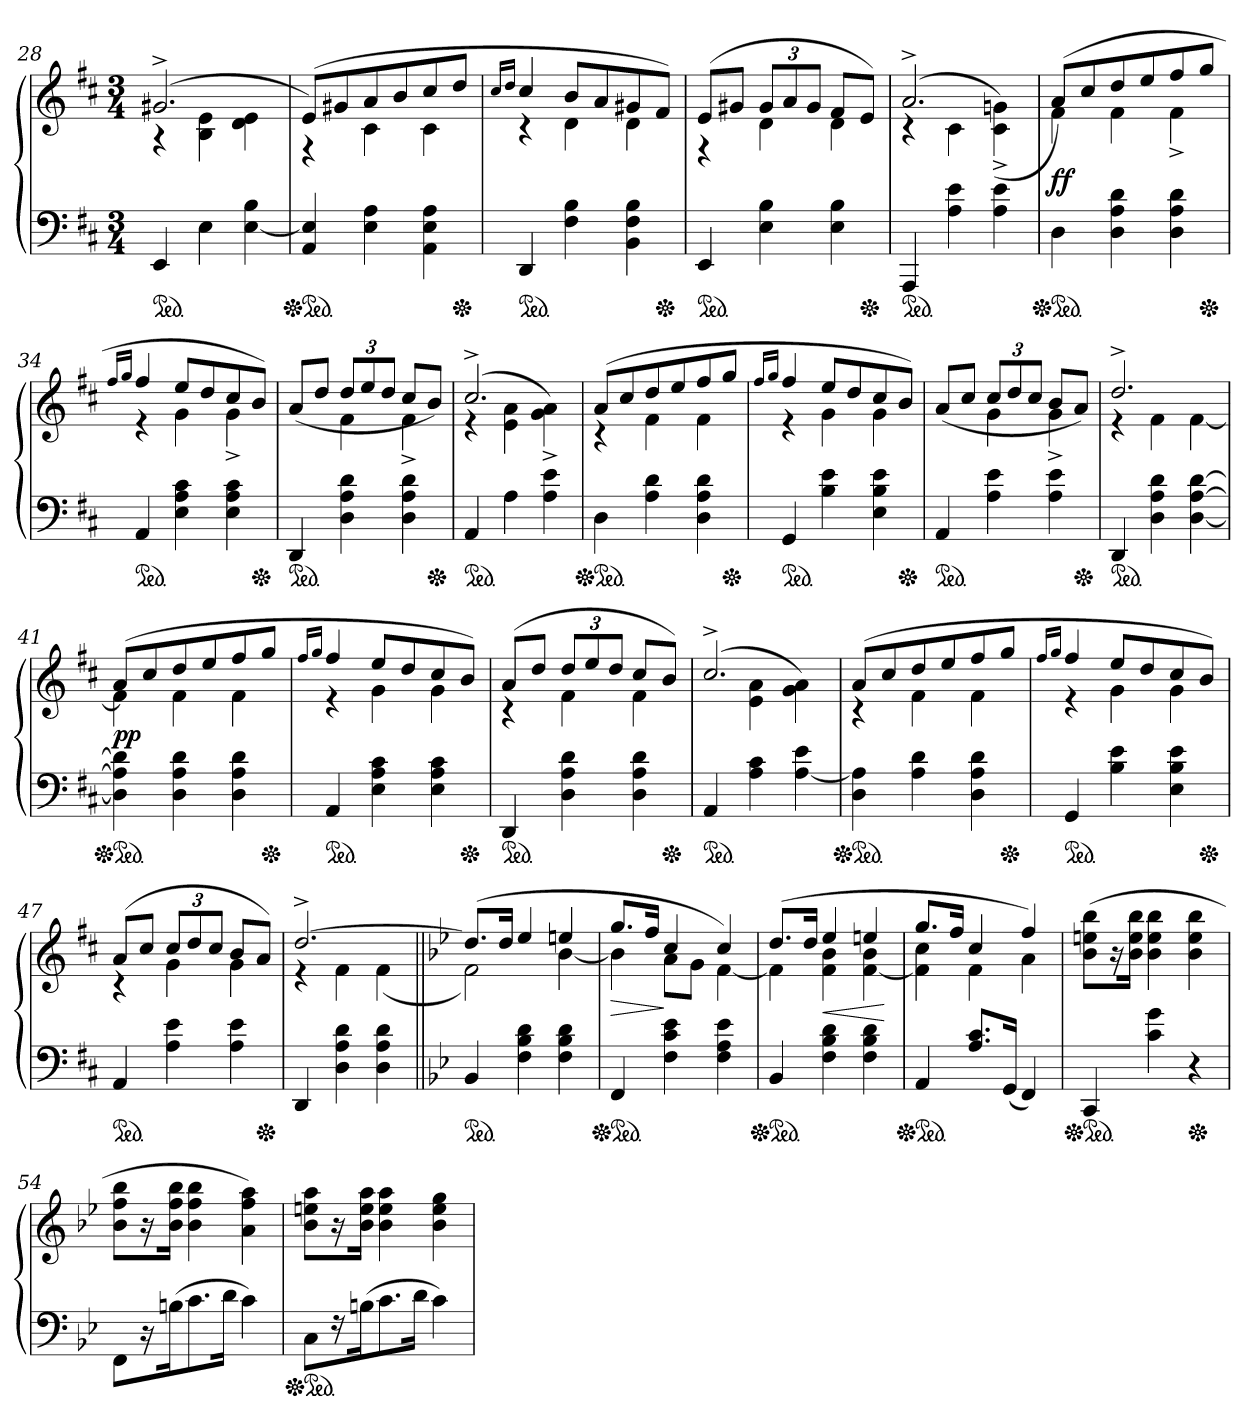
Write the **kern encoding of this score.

**kern	**kern	**dynam
*part1	*part1	*part1
*staff2	*staff1	*staff1/2
*clefF4	*clefG2	*
*k[f#c#]	*k[f#c#]	*
*D:	*D:	*
*M3/4	*M3/4	*
=28	=28	=28
*	*^	*
*ped	*	*	*
4EE	(>2.g#X^>	4r	.
4E	.	4B 4e	.
[4E 4B	.	4d 4e	.
=29	=29	=29	=29
*Xped	*	*	*
*ped	*	*	*
4AA 4E]	(>8eL)	4r	.
.	8g#X	.	.
4E 4A	8a	4c#	.
.	8b	.	.
4AA 4E 4A	8cc#	4c#	.
*Xped	*	*	*
.	8ddJ	.	.
=30	=30	=30	=30
.	16qcc#/LL	.	.
.	16qdd/JJ	.	.
*ped	*	*	*
4DD	4cc#	4r	.
4F# 4B	8bL	4d	.
.	8a	.	.
4BB 4F# 4B	8g#X	4d	.
*Xped	*	*	*
.	8f#J)	.	.
=31	=31	=31	=31
*ped	*	*	*
4EE	(>8eL	4r	.
.	8g#XJ	.	.
4E 4B	12g#L	4d	.
.	12a	.	.
.	12g#J	.	.
4E 4B	8f#L	4d	.
*Xped	*	*	*
.	8eJ)	.	.
=32	=32	=32	=32
*ped	*	*	*
4AAA	(>2.a^>	4r	.
4A 4e	.	4c#	.
4A 4e	.	(>4c#^< 4gn^<)	.
=33	=33	=33	=33
*Xped	*	*	*
*ped	*	*	*
4D	(>8aL)	4f#	ff
.	8cc#	.	.
4D 4A 4d	8dd	4f#	.
.	8ee	.	.
4D 4A 4d	8ff#	4f#^<	.
*Xped	*	*	*
.	8ggJ	.	.
=34	=34	=34	=34
.	16qff#/LL	.	.
.	16qgg/JJ	.	.
*ped	*	*	*
4AA	4ff#	4r	.
4E 4A 4c#	8eeL	4g	.
.	8dd	.	.
4E 4A 4c#	8cc#	4g^<	.
*Xped	*	*	*
.	8bJ)	.	.
=35	=35	=35	=35
*ped	*	*	*
4DD	(>8a/L	4ryy	.
.	8ddJ	.	.
4D 4A 4d	12ddL	4f#	.
.	12ee	.	.
.	12ddJ	.	.
4D 4A 4d	8cc#L	4f#^<	.
*Xped	*	*	*
.	8bJ)	.	.
=36	=36	=36	=36
*ped	*	*	*
4AA	(>2.cc#^>	4r	.
4A	.	4e 4a	.
4A 4e	.	4g^< 4a^<)	.
=37	=37	=37	=37
*Xped	*	*	*
*ped	*	*	*
4D	(>8aL	4r	.
.	8cc#	.	.
4A 4d	8dd	4f#	.
.	8ee	.	.
4D 4A 4d	8ff#	4f#	.
*Xped	*	*	*
.	8ggJ	.	.
=38	=38	=38	=38
.	16qff#/LL	.	.
.	16qgg/JJ	.	.
*ped	*	*	*
4GG	4ff#	4r	.
4B 4e	8eeL	4g	.
.	8dd	.	.
4E 4B 4e	8cc#	4g	.
*Xped	*	*	*
.	8bJ)	.	.
=39	=39	=39	=39
*ped	*	*	*
4AA	(>8a/L	4ryy	.
.	8cc#J	.	.
4A 4e	12cc#L	4g	.
.	12dd	.	.
.	12cc#J	.	.
4A 4e	8bL	4g^<	.
*Xped	*	*	*
.	8aJ)	.	.
=40	=40	=40	=40
*ped	*	*	*
4DD	2.dd^>	4r	.
4D 4A 4d	.	4f#	.
[4D [4A [4d	.	[4f#	.
=41	=41	=41	=41
*Xped	*	*	*
*ped	*	*	*
4D] 4A] 4d]	(>8aL	4f#]	pp
.	8cc#	.	.
4D 4A 4d	8dd	4f#	.
.	8ee	.	.
4D 4A 4d	8ff#	4f#	.
*Xped	*	*	*
.	8ggJ	.	.
=42	=42	=42	=42
.	16qff#/LL	.	.
.	16qgg/JJ	.	.
*ped	*	*	*
4AA	4ff#	4r	.
4E 4A 4c#	8eeL	4g	.
.	8dd	.	.
4E 4A 4c#	8cc#	4g	.
*Xped	*	*	*
.	8bJ)	.	.
=43	=43	=43	=43
*ped	*	*	*
4DD	(>8aL	4r	.
.	8ddJ	.	.
4D 4A 4d	12ddL	4f#	.
.	12ee	.	.
.	12ddJ	.	.
4D 4A 4d	8cc#L	4f#	.
*Xped	*	*	*
.	8bJ)	.	.
=44	=44	=44	=44
*ped	*	*	*
4AA	(>2.cc#^>	4ryy	.
4A 4c#	.	4e 4a	.
[4A 4e	.	4g 4a)	.
=45	=45	=45	=45
*Xped	*	*	*
*ped	*	*	*
4D 4A]	(>8aL	4r	.
.	8cc#	.	.
4A 4d	8dd	4f#	.
.	8ee	.	.
4D 4A 4d	8ff#	4f#	.
*Xped	*	*	*
.	8ggJ	.	.
=46	=46	=46	=46
.	16qff#/LL	.	.
.	16qgg/JJ	.	.
*ped	*	*	*
4GG	4ff#	4r	.
4B 4e	8eeL	4g	.
.	8dd	.	.
4E 4B 4e	8cc#	4g	.
*Xped	*	*	*
.	8bJ)	.	.
=47	=47	=47	=47
*ped	*	*	*
4AA	(>8aL	4r	.
.	8cc#J	.	.
4A 4e	12cc#L	4g	.
.	12dd	.	.
.	12cc#J	.	.
4A 4e	8bL	4g	.
*Xped	*	*	*
.	8aJ)	.	.
=48	=48	=48	=48
4DD	[2.dd^>	4r	.
4D 4A 4d	.	4f#	.
4D 4A 4d	.	(4f#	.
=49||	=49||	=49||	=49||
*k[b-e-]	*k[b-e-]	*	*
*ped	*	*	*
4BB-	(>8.ddL]	2f)	.
.	16ddJk	.	.
4F 4B- 4d	4ee-	.	.
4F 4B- 4d	4een	[4b-	.
=50	=50	=50	=50
*Xped	*	*	*
*ped	*	*	*
4FF	8.ggL	4b-]	>
.	16ffJk	.	.
4F 4c 4e-	4cc	8aL	]
.	.	8gJ	.
4F 4A 4e-	4cc)	[4f	.
=51	=51	=51	=51
*Xped	*	*	*
*ped	*	*	*
4BB-	(>8.ddL	4f]	.
.	16ddJk	.	.
4F 4B- 4d	4ee-	4f 4b-	<
4F 4B- 4d	4een	[4f 4b-	.
*	*v	*v	*
.	.	[
=52	=52	=52
*	*^	*
*Xped	*	*	*
*ped	*	*	*
4AA	4f]\ 4cc\	8.gg/L	.
.	.	16ffJk	.
8.A\ 8.c\L	4f\	4cc/	.
(<16GG/Jk	.	.	.
4FF)	4a\	4ff/)	.
*	*v	*v	*
=53	=53	=53
*Xped	*	*
*ped	*	*
4CC	(>8b- 8een 8bb-L	.
.	16r	.
.	16b- 16ee 16bb-Jk	.
4c 4g	4b- 4ee 4bb-	.
*Xped	*	*
4r	4b- 4ee 4bb-	.
=54	=54	=54
8FFL	8b- 8ff 8bb-L	.
16r	16r	.
(>16BnK	16b- 16ff 16bb-Jk	.
8.c	4b- 4ff 4bb-	.
16dJk	.	.
4c)	4a 4ff 4aa)	.
=55	=55	=55
*Xped	*	*
*ped	*	*
8CL	8b- 8een 8aaL	.
16r	16r	.
(>16BnK	16b- 16ee 16aaJk	.
8.c	4b- 4ee 4aa	.
16dJk	.	.
4c)	4b- 4ee 4gg	.
=	=	=
*-	*-	*-
